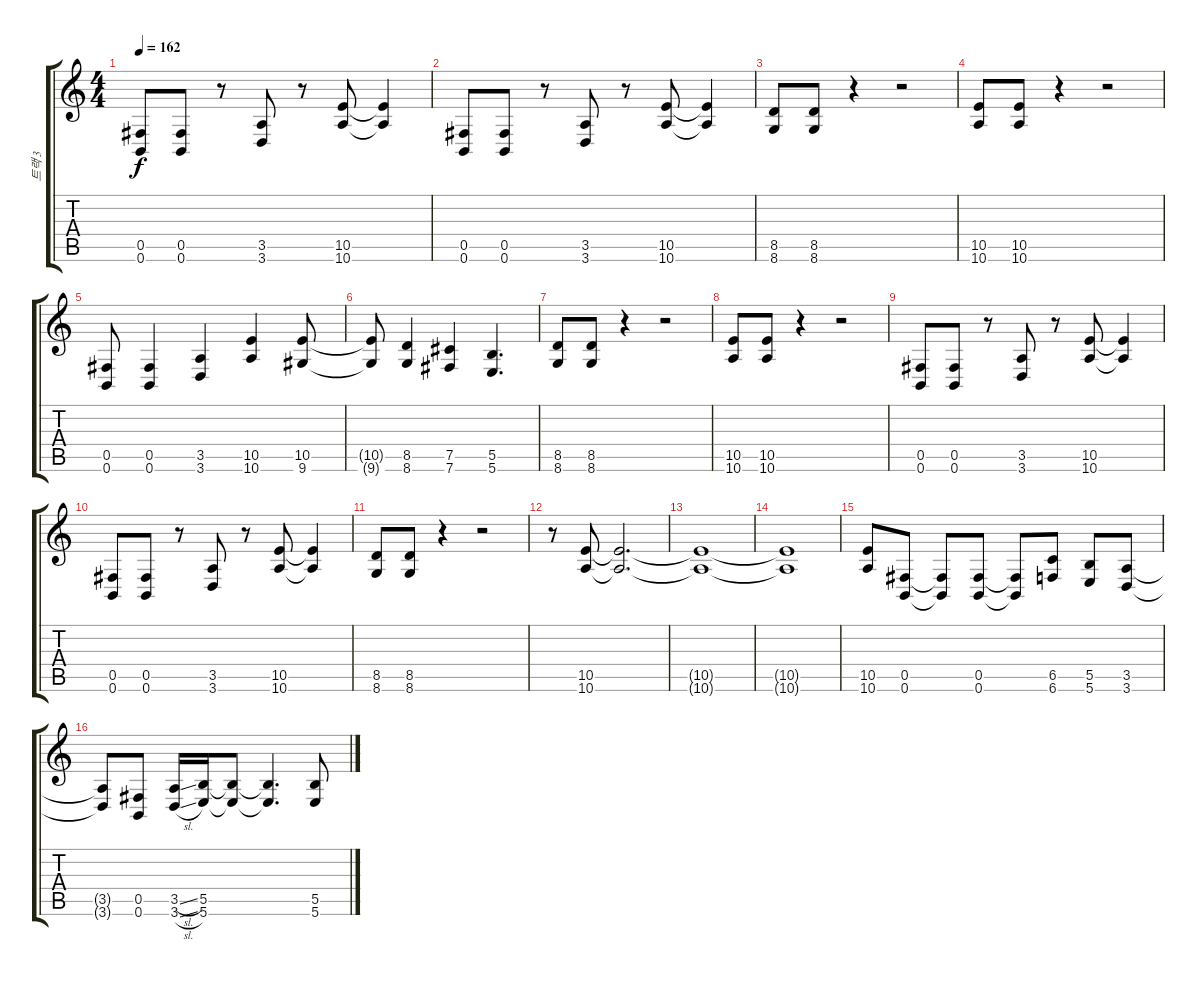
\track ("트랙 3" "트랙 3") {instrument distortionguitar}
\staff {score tabs}
\tuning (Db4 Ab3 E3 B2 Gb2 B1) {hide}
\ts (4 4)
\tempo 162
\clef g2
\ks c
(0.5 0.6).8{dy f} (0.5 0.6).8 r.8 (3.5 3.6).8 r.8 (10.5 10.6).8 (10.5{t} 10.6{t}).4 |
(0.5 0.6).8 (0.5 0.6).8 r.8 (3.5 3.6).8 r.8 (10.5 10.6).8 (10.5{t} 10.6{t}).4 |
(8.5 8.6).8 (8.5 8.6).8 r.4 r.2 |
(10.5 10.6).8 (10.5 10.6).8 r.4 r.2 |
(0.5 0.6).8 (0.5 0.6).4 (3.5 3.6).4 (10.5 10.6).4 (10.5 9.6).8 |
(10.5{t} 9.6{t}).8 (8.5 8.6).4 (7.5 7.6).4 (5.5 5.6).4{d} |
(8.5 8.6).8 (8.5 8.6).8 r.4 r.2 |
(10.5 10.6).8 (10.5 10.6).8 r.4 r.2 |
(0.5 0.6).8 (0.5 0.6).8 r.8 (3.5 3.6).8 r.8 (10.5 10.6).8 (10.5{t} 10.6{t}).4 |
(0.5 0.6).8 (0.5 0.6).8 r.8 (3.5 3.6).8 r.8 (10.5 10.6).8 (10.5{t} 10.6{t}).4 |
(8.5 8.6).8 (8.5 8.6).8 r.4 r.2 |
r.8 (10.5 10.6).8 (10.5{t} 10.6{t}).2{d} |
(10.5{t} 10.6{t}).1 |
(10.5{t} 10.6{t}).1 |
(10.5 10.6).8{volume 12 instrument overdrivenguitar} (0.5 0.6).8 (0.5{t} 0.6{t}).8 (0.5 0.6).8 (0.5{t} 0.6{t}).8 (6.5 6.6).8 (5.5 5.6).8 (3.5 3.6).8 |
(3.5{t} 3.6{t}).8 (0.5 0.6).8 (3.5{sl} 3.6{sl}).16 (5.5 5.6).16 (5.5{t} 5.6{t}).8 (5.5{t} 5.6{t}).4{d} (5.5 5.6).8
